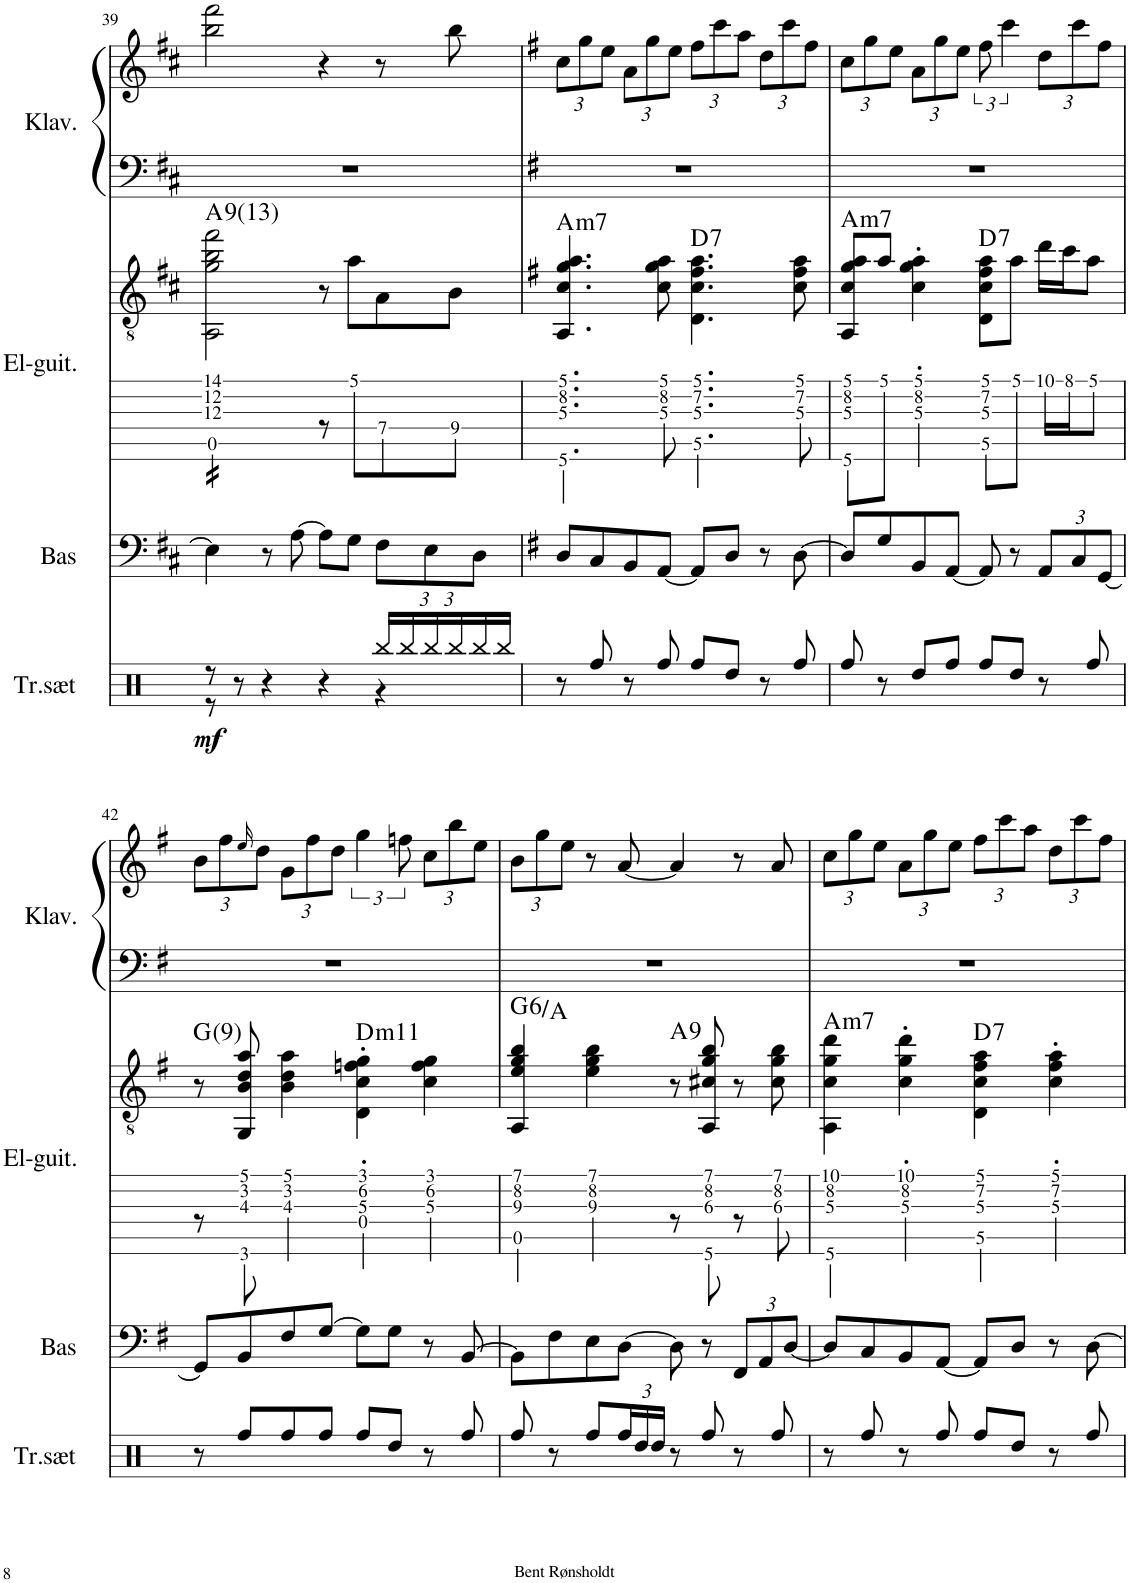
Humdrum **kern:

**kern	**dynam	**kern	**kern	**kern	**harte	**kern	**kern
*part4	*part4	*part3	*part2	*part2	*part2	*part1	*part1
*staff6	*staff6	*staff5	*staff4	*staff3	*	*staff2	*staff1
*I"Trommesæt	*	*I"Akustisk bas	*I"Elguitar	*	*	*I"Flygel	*
*I'Tr.sæt	*	*I'Bas	*I'El-guit.	*	*	*	*
!!LO:PB:g=z
*clefX	*	*clefF4	*	*clefGv2	*	*clefF4	*clefG2
*	*	*Trd7c12	*	*	*	*	*
*k[]	*	*k[f#c#]	*k[f#c#]	*k[f#c#]	*	*k[f#c#]	*k[f#c#]
*M4/4	*	*M4/4	*M4/4	*M4/4	*	*M4/4	*M4/4
=39	=39	=39	=39	=39	=39	=39	=39
*^	*	*	*	*	*	*	*
!	!	!LO:DY:b	!	!	!	!LO:H:kt=9	!	!
8r	8r	mf	4E\]	2AA\ 2g\ 2b\ 2ff#\	2AA\ 2g\ 2b\ 2ff#\	A:9(13)	1r	2bb\ 2fff#\
8r	8ryy	.	.	.	.	.	.	.
*v	*v	*	*	*	*	*	*	*
4r	.	8r	.	.	.	.	.
.	.	[8A\	.	.	.	.	.
4r	.	8A\L]	8r	8r	.	.	4r
.	.	8G\J	8a\L	8a\L	.	.	.
*Xbrackettup	*	*Xbrackettup	*	*	*	*	*
*^	*	*	*	*	*	*	*
24Rbb/LL	4r	.	12F#\L	8A\	8A\	.	.	8r
24Rbb/	.	.	.	.	.	.	.	.
24Rbb/	.	.	12E\	.	.	.	.	.
24Rbb/	.	.	.	8B\J	8B\J	.	.	8bb\
24Rbb/	.	.	12D\J	.	.	.	.	.
24Rbb/JJ	.	.	.	.	.	.	.	.
*v	*v	*	*	*	*	*	*	*
=40	=40	=40	=40	=40	=40	=40	=40
*	*	*k[f#]	*k[f#]	*k[f#]	*	*k[f#]	*k[f#]
*	*	*	*	*	*	*	*Xbrackettup
!	!	!	!	!	!LO:H:kt=m7	!	!
8r	.	8D/L	4.AA\ 4.c\ 4.g\ 4.a\	4.AA/ 4.c/ 4.g/ 4.a/	A:min7	1r	12cc\L
.	.	.	.	.	.	.	12gg\
8Rff/	.	8C/	.	.	.	.	.
.	.	.	.	.	.	.	12ee\J
8r	.	8BB/	.	.	.	.	12a\L
.	.	.	.	.	.	.	12gg\
8Rff/	.	[8AA/J	8c\ 8g\ 8a\	8c\ 8g\ 8a\	.	.	.
.	.	.	.	.	.	.	12ee\J
!	!	!	!	!	!LO:H:kt=7	!	!
8Rff/L	.	8AA/L]	4.D\ 4.c\ 4.f#\ 4.a\	4.D\ 4.c\ 4.f#\ 4.a\	D:7	.	12ff#\L
.	.	.	.	.	.	.	12ccc\
8Rdd/J	.	8D/J	.	.	.	.	.
.	.	.	.	.	.	.	12aa\J
8r	.	8r	.	.	.	.	12dd\L
.	.	.	.	.	.	.	12ccc\
8Rff/	.	[8D\	8c\ 8f#\ 8a\	8c\ 8f#\ 8a\	.	.	.
.	.	.	.	.	.	.	12ff#\J
=41	=41	=41	=41	=41	=41	=41	=41
!	!	!	!	!	!LO:H:kt=m7	!	!
8Rff/	.	8D/L]	8AA\ 8c\ 8g\ 8a\L	8AA/ 8c/ 8g/ 8a/L	A:min7	1r	12cc\L
.	.	.	.	.	.	.	12gg\
8r	.	8G/	8a\J	8a/J	.	.	.
.	.	.	.	.	.	.	12ee\J
8Rdd/L	.	8BB/	4c\' 4g\' 4a\'	4c\' 4g\' 4a\'	.	.	12a\L
.	.	.	.	.	.	.	12gg\
8Rff/J	.	[8AA/J	.	.	.	.	.
.	.	.	.	.	.	.	12ee\J
*	*	*	*	*	*	*	*brackettup
!	!	!	!	!	!LO:H:kt=7	!	!
8Rff/L	.	8AA/]	8D\ 8c\ 8f#\ 8a\L	8D\ 8c\ 8f#\ 8a\L	D:7	.	12ff#\
.	.	.	.	.	.	.	6ccc\
8Rdd/J	.	8r	8a\J	8a\J	.	.	.
*	*	*	*	*	*	*	*Xbrackettup
8r	.	12AA/L	16dd\LL	16dd\LL	.	.	12dd\L
.	.	.	16cc\J	16cc\J	.	.	.
.	.	12C/	.	.	.	.	12ccc\
8Rff/	.	.	8a\J	8a\J	.	.	.
.	.	[12GG/J	.	.	.	.	12ff#\J
!!LO:LB:g=z
=42	=42	=42	=42	=42	=42	=42	=42
8r	.	8GG/L]	8r	8r	G:maj(9)	1r	12b\L
.	.	.	.	.	.	.	12ff#\
8Rff/L	.	8BB/	8GG\ 8B\ 8d\ 8a\	8GG/ 8B/ 8d/ 8a/	.	.	.
.	.	.	.	.	.	.	16qee/
.	.	.	.	.	.	.	12dd\J
8Rff/	.	8F#/	4B\ 4d\ 4a\	4B\ 4d\ 4a\	.	.	12g\L
.	.	.	.	.	.	.	12ff#\
8Rff/J	.	[8G/J	.	.	.	.	.
.	.	.	.	.	.	.	12dd\J
*	*	*	*	*	*	*	*brackettup
!	!	!	!	!	!LO:H:kt=m11	!	!
8Rff/L	.	8G\L]	4D\' 4c\' 4fn\' 4g\'	4D\' 4c\' 4fn\' 4g\'	D:min9(11)	.	6gg\
8Rdd/J	.	8G\J	.	.	.	.	.
.	.	.	.	.	.	.	12ffn\
*	*	*	*	*	*	*	*Xbrackettup
8r	.	8r	4c\ 4f\ 4g\	4c\ 4f\ 4g\	.	.	12cc\L
.	.	.	.	.	.	.	12bb\
8Rff/	.	[8BB/	.	.	.	.	.
.	.	.	.	.	.	.	12ee\J
=43	=43	=43	=43	=43	=43	=43	=43
!	!	!	!	!	!LO:H:kt=6	!	!
8Rff/	.	8BB\L]	4AA\ 4e\ 4g\ 4b\	4AA/ 4e/ 4g/ 4b/	G:maj6/2	1r	12b\L
.	.	.	.	.	.	.	12gg\
8r	.	8F#\	.	.	.	.	.
.	.	.	.	.	.	.	12ee\J
8Rff/L	.	8E\	4e\ 4g\ 4b\	4e\ 4g\ 4b\	.	.	8r
24Rff/L	.	[8D\J	.	.	.	.	[8a/
24Rdd/	.	.	.	.	.	.	.
24Rdd/JJ	.	.	.	.	.	.	.
!	!	!	!	!	!LO:H:kt=9	!	!
8r	.	8D\]	8r	8r	A:9	.	4a/]
8Rff/	.	8r	8AA\ 8c#X\ 8g\ 8b\	8AA/ 8c#X/ 8g/ 8b/	.	.	.
8r	.	12FF#/L	8r	8r	.	.	8r
.	.	12AA/	.	.	.	.	.
8Rff/	.	.	8c#\ 8g\ 8b\	8c#\ 8g\ 8b\	.	.	8a/
.	.	[12D/J	.	.	.	.	.
=44	=44	=44	=44	=44	=44	=44	=44
!	!	!	!	!	!LO:H:kt=m7	!	!
8r	.	8D/L]	4AA\ 4c\ 4g\ 4dd\	4AA\ 4c\ 4g\ 4dd\	A:min7	1r	12cc\L
.	.	.	.	.	.	.	12gg\
8Rff/	.	8C/	.	.	.	.	.
.	.	.	.	.	.	.	12ee\J
8r	.	8BB/	4c\' 4g\' 4dd\'	4c\' 4g\' 4dd\'	.	.	12a\L
.	.	.	.	.	.	.	12gg\
8Rff/	.	[8AA/J	.	.	.	.	.
.	.	.	.	.	.	.	12ee\J
!	!	!	!	!	!LO:H:kt=7	!	!
8Rff/L	.	8AA/L]	4D\ 4c\ 4f#\ 4a\	4D\ 4c\ 4f#\ 4a\	D:7	.	12ff#\L
.	.	.	.	.	.	.	12ccc\
8Rdd/J	.	8D/J	.	.	.	.	.
.	.	.	.	.	.	.	12aa\J
8r	.	8r	4c\' 4f#\' 4a\'	4c\' 4f#\' 4a\'	.	.	12dd\L
.	.	.	.	.	.	.	12ccc\
8Rff/	.	[8D\	.	.	.	.	.
.	.	.	.	.	.	.	12ff#\J
=	=	=	=	=	=	=	=
*-	*-	*-	*-	*-	*-	*-	*-
